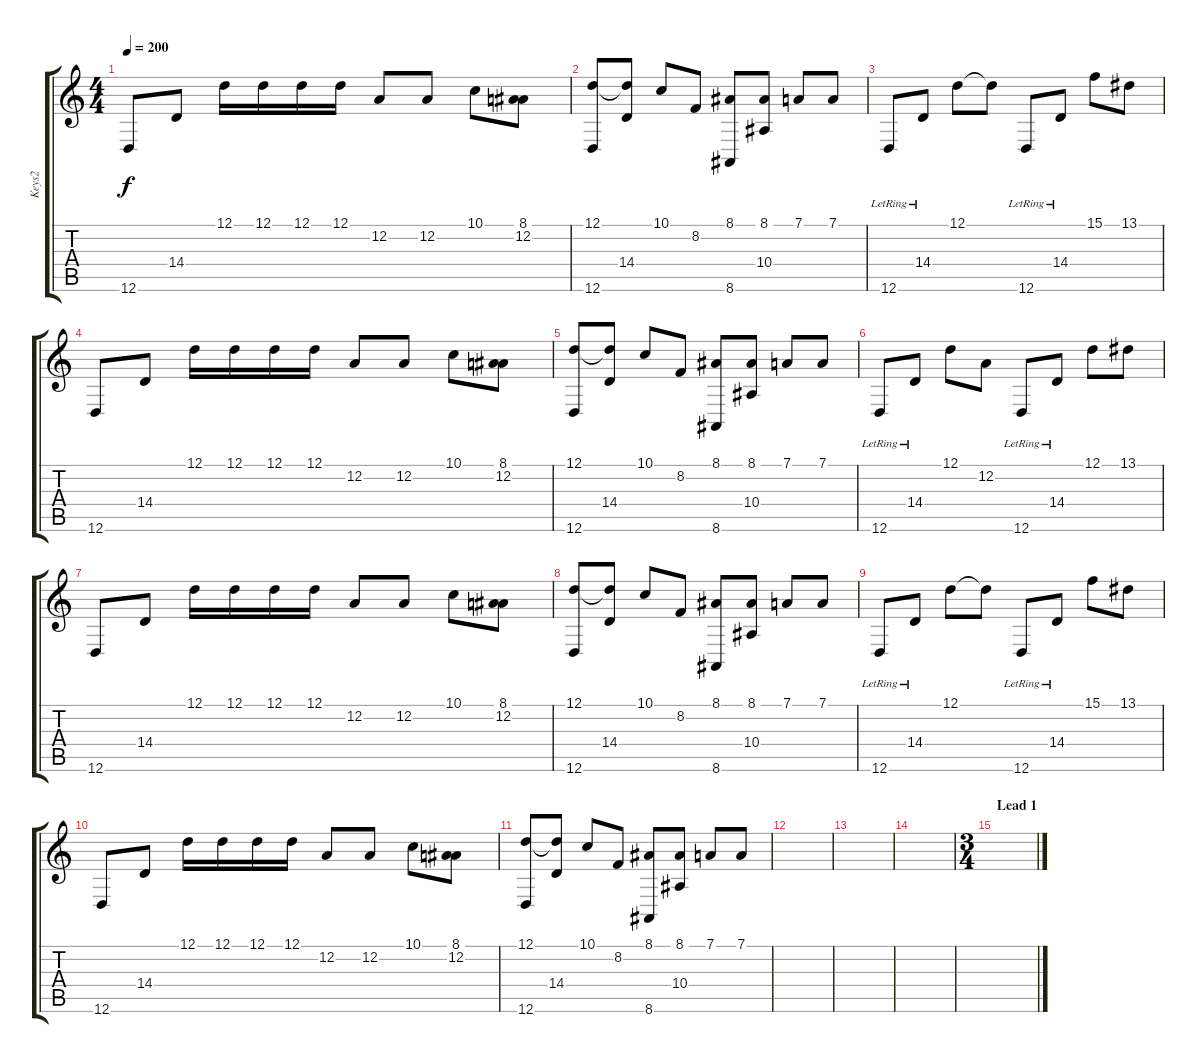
\track ("Keys2" "Keys2") {instrument musicbox}
\staff {score tabs}
\tuning (D4 A3 F3 C3 G2 D2) {hide}
\ts (4 4)
\tempo 200
\clef g2
\ks c
12.6.8{dy f} 14.4.8 12.1.16 12.1.16 12.1.16 12.1.16 12.2.8 12.2.8 10.1.8 (8.1 12.2).8 |
(12.1 12.6).8 (12.1{t} 14.4).8 10.1.8 8.2.8 (8.1 8.6).8 (8.1 10.4).8 7.1.8 7.1.8 |
12.6{lr}.8 14.4{lr}.8 12.1.8 12.1{t}.8 12.6{lr}.8 14.4{lr}.8 15.1.8 13.1.8 |
12.6.8 14.4.8 12.1.16 12.1.16 12.1.16 12.1.16 12.2.8 12.2.8 10.1.8 (8.1 12.2).8 |
(12.1 12.6).8 (12.1{t} 14.4).8 10.1.8 8.2.8 (8.1 8.6).8 (8.1 10.4).8 7.1.8 7.1.8 |
12.6{lr}.8 14.4{lr}.8 12.1.8 12.2.8 12.6{lr}.8 14.4{lr}.8 12.1.8 13.1.8 |
12.6.8 14.4.8 12.1.16 12.1.16 12.1.16 12.1.16 12.2.8 12.2.8 10.1.8 (8.1 12.2).8 |
(12.1 12.6).8 (12.1{t} 14.4).8 10.1.8 8.2.8 (8.1 8.6).8 (8.1 10.4).8 7.1.8 7.1.8 |
12.6{lr}.8 14.4{lr}.8 12.1.8 12.1{t}.8 12.6{lr}.8 14.4{lr}.8 15.1.8 13.1.8 |
12.6.8 14.4.8 12.1.16 12.1.16 12.1.16 12.1.16 12.2.8 12.2.8 10.1.8 (8.1 12.2).8 |
(12.1 12.6).8 (12.1{t} 14.4).8 10.1.8 8.2.8 (8.1 8.6).8 (8.1 10.4).8 7.1.8 7.1.8 |
|
|
|
\ts (3 4)
\section ("" "Lead 1")
